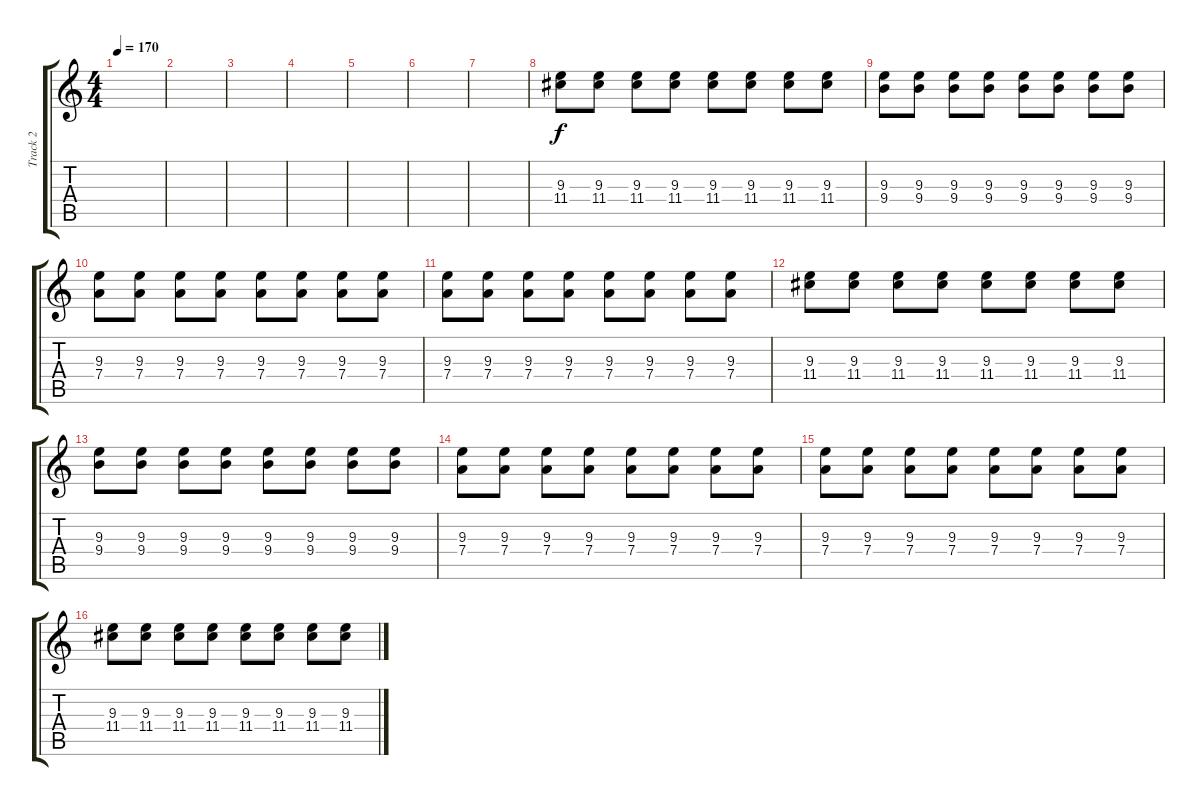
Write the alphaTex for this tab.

\track ("Track 2" "Track 2") {instrument overdrivenguitar}
\staff {score tabs}
\tuning (E4 B3 G3 D3 A2 E2) {hide}
\ts (4 4)
\tempo 170
\clef g2
\ks c
|
|
|
|
|
|
|
(9.3 11.4).8 (9.3 11.4).8 (9.3 11.4).8 (9.3 11.4).8 (9.3 11.4).8 (9.3 11.4).8 (9.3 11.4).8 (9.3 11.4).8 |
(9.3 9.4).8 (9.3 9.4).8 (9.3 9.4).8 (9.3 9.4).8 (9.3 9.4).8 (9.3 9.4).8 (9.3 9.4).8 (9.3 9.4).8 |
(9.3 7.4).8 (9.3 7.4).8 (9.3 7.4).8 (9.3 7.4).8 (9.3 7.4).8 (9.3 7.4).8 (9.3 7.4).8 (9.3 7.4).8 |
(9.3 7.4).8 (9.3 7.4).8 (9.3 7.4).8 (9.3 7.4).8 (9.3 7.4).8 (9.3 7.4).8 (9.3 7.4).8 (9.3 7.4).8 |
(9.3 11.4).8 (9.3 11.4).8 (9.3 11.4).8 (9.3 11.4).8 (9.3 11.4).8 (9.3 11.4).8 (9.3 11.4).8 (9.3 11.4).8 |
(9.3 9.4).8 (9.3 9.4).8 (9.3 9.4).8 (9.3 9.4).8 (9.3 9.4).8 (9.3 9.4).8 (9.3 9.4).8 (9.3 9.4).8 |
(9.3 7.4).8 (9.3 7.4).8 (9.3 7.4).8 (9.3 7.4).8 (9.3 7.4).8 (9.3 7.4).8 (9.3 7.4).8 (9.3 7.4).8 |
(9.3 7.4).8 (9.3 7.4).8 (9.3 7.4).8 (9.3 7.4).8 (9.3 7.4).8 (9.3 7.4).8 (9.3 7.4).8 (9.3 7.4).8 |
(9.3 11.4).8 (9.3 11.4).8 (9.3 11.4).8 (9.3 11.4).8 (9.3 11.4).8 (9.3 11.4).8 (9.3 11.4).8 (9.3 11.4).8
